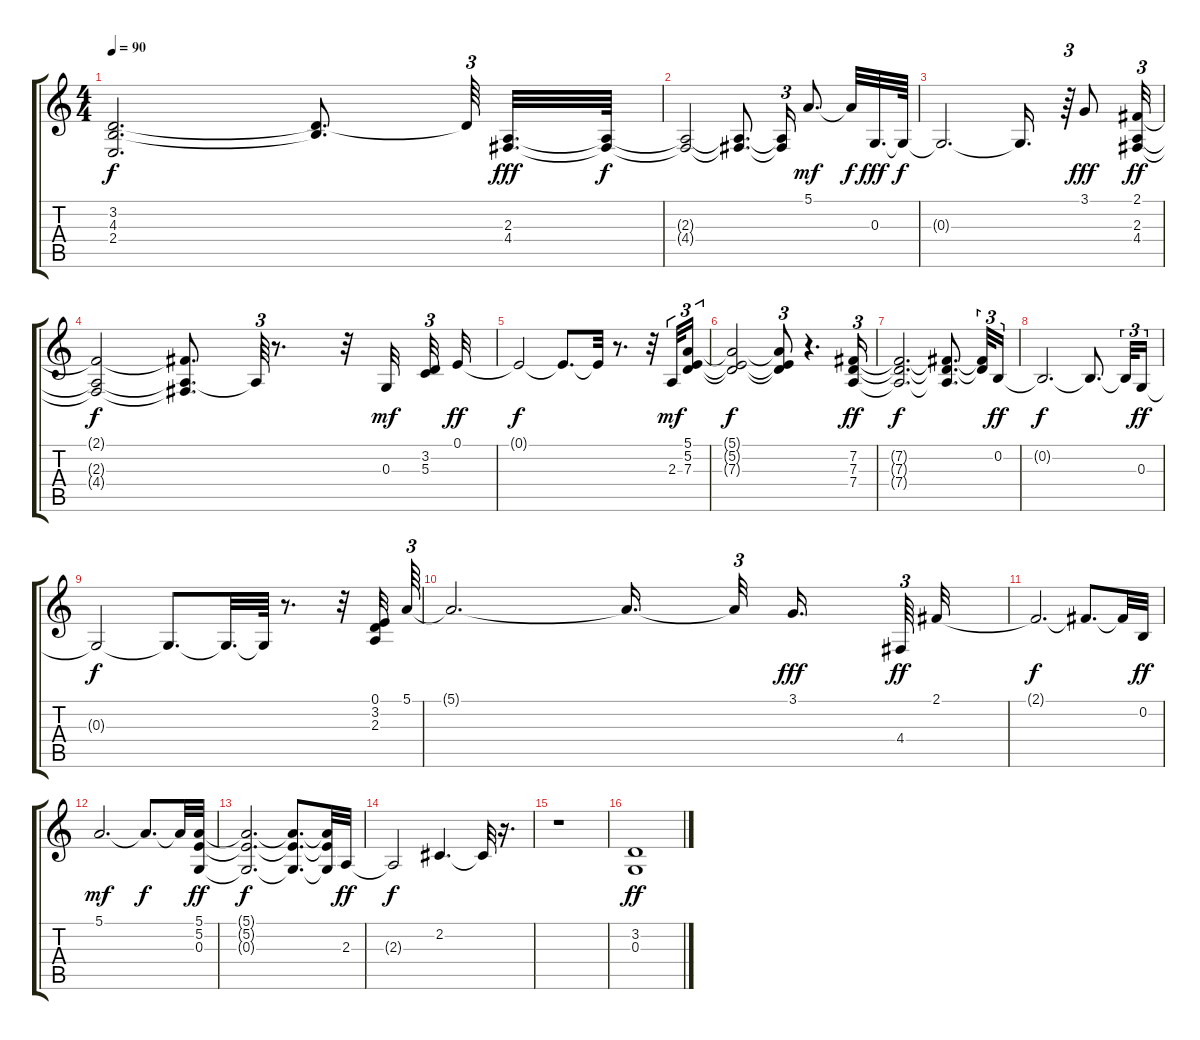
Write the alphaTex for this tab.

\track "" {instrument synthstrings1}
\staff {score tabs}
\tuning (E4 B3 G3 D3 A2 E2) {hide}
\ts (4 4)
\tempo 90
\clef g2
\ks c
(3.2{t} 4.3{t} 2.4{t}).2{d dy f} (3.2{t} 4.3{t}).8{d} 3.2{t}.64{tu (3 2)} (2.3 4.4).32{d dy fff} (2.3{t} 4.4{t}).64{dy f} |
(2.3{t} 4.4{t}).2 (2.3{t} 4.4{t}).8{d} (2.3{t} 4.4{t}).16{tu (3 2)} 5.1.8{d dy mf} 5.1{t}.32{dy f} 0.3.32{d dy fff} 0.3{t}.64{dy f} |
0.3{t}.2{d} 0.3{t}.16{d} r.64{tu (3 2)} 3.1.8{dy fff} (2.1 2.3 4.4).32{tu (3 2) dy ff} |
(2.1{t} 2.3{t} 4.4{t}).2{dy f} (2.1{t} 2.3{t} 4.4{t}).8{d} 2.3{t}.64{tu (3 2)} r.8{d} r.32 0.3.32{dy mf} (3.2 5.3).32{tu (3 2)} 0.1.32{dy ff} |
0.1{t}.2{dy f} 0.1{t}.8{d} 0.1{t}.32 r.8{d} r.32 2.3.32{tu (3 2) dy mf} (5.1 5.2 7.3).16{tu (3 2)} |
(5.1{t} 5.2{t} 7.3{t}).2{dy f} (5.1{t} 5.2{t} 7.3{t}).8{tu (3 2)} r.4{d} (7.2 7.3 7.4).16{tu (3 2) dy ff} |
(7.2{t} 7.3{t} 7.4{t}).2{d dy f} (7.2{t} 7.3{t} 7.4{t}).8{d} (7.2{t} 7.3{t}).32{tu (3 2)} 0.2.16{tu (3 2) dy ff} |
0.2{t}.2{d dy f} 0.2{t}.8{d} 0.2{t}.32{tu (3 2)} 0.3.16{tu (3 2) dy ff} |
0.3{t}.2{dy f} 0.3{t}.8{d} 0.3{t}.32{d} 0.3{t}.64 r.8{d} r.32 (0.1 3.2 2.3).32 5.1.64{tu (3 2)} |
5.1{t}.2{d} 5.1{t}.16{d} 5.1{t}.32{tu (3 2)} 3.1.16{d dy fff} 4.4.64{tu (3 2) dy ff} 2.1.32 |
2.1{t}.2{d dy f} 2.1{t}.8{d} 2.1{t}.32 0.2.32{dy ff} |
5.1.2{d dy mf} 5.1{t}.8{d dy f} 5.1{t}.32 (5.1 5.2 0.3).32{dy ff} |
(5.1{t} 5.2{t} 0.3{t}).2{d dy f} (5.1{t} 5.2{t} 0.3{t}).8{d} (5.1{t} 5.2{t} 0.3{t}).32 2.3.32{dy ff} |
2.3{t}.2{dy f} 2.2.4{d} 2.2{t}.32 r.16{d} |
r.1 |
(3.2 0.3).1{dy ff}
